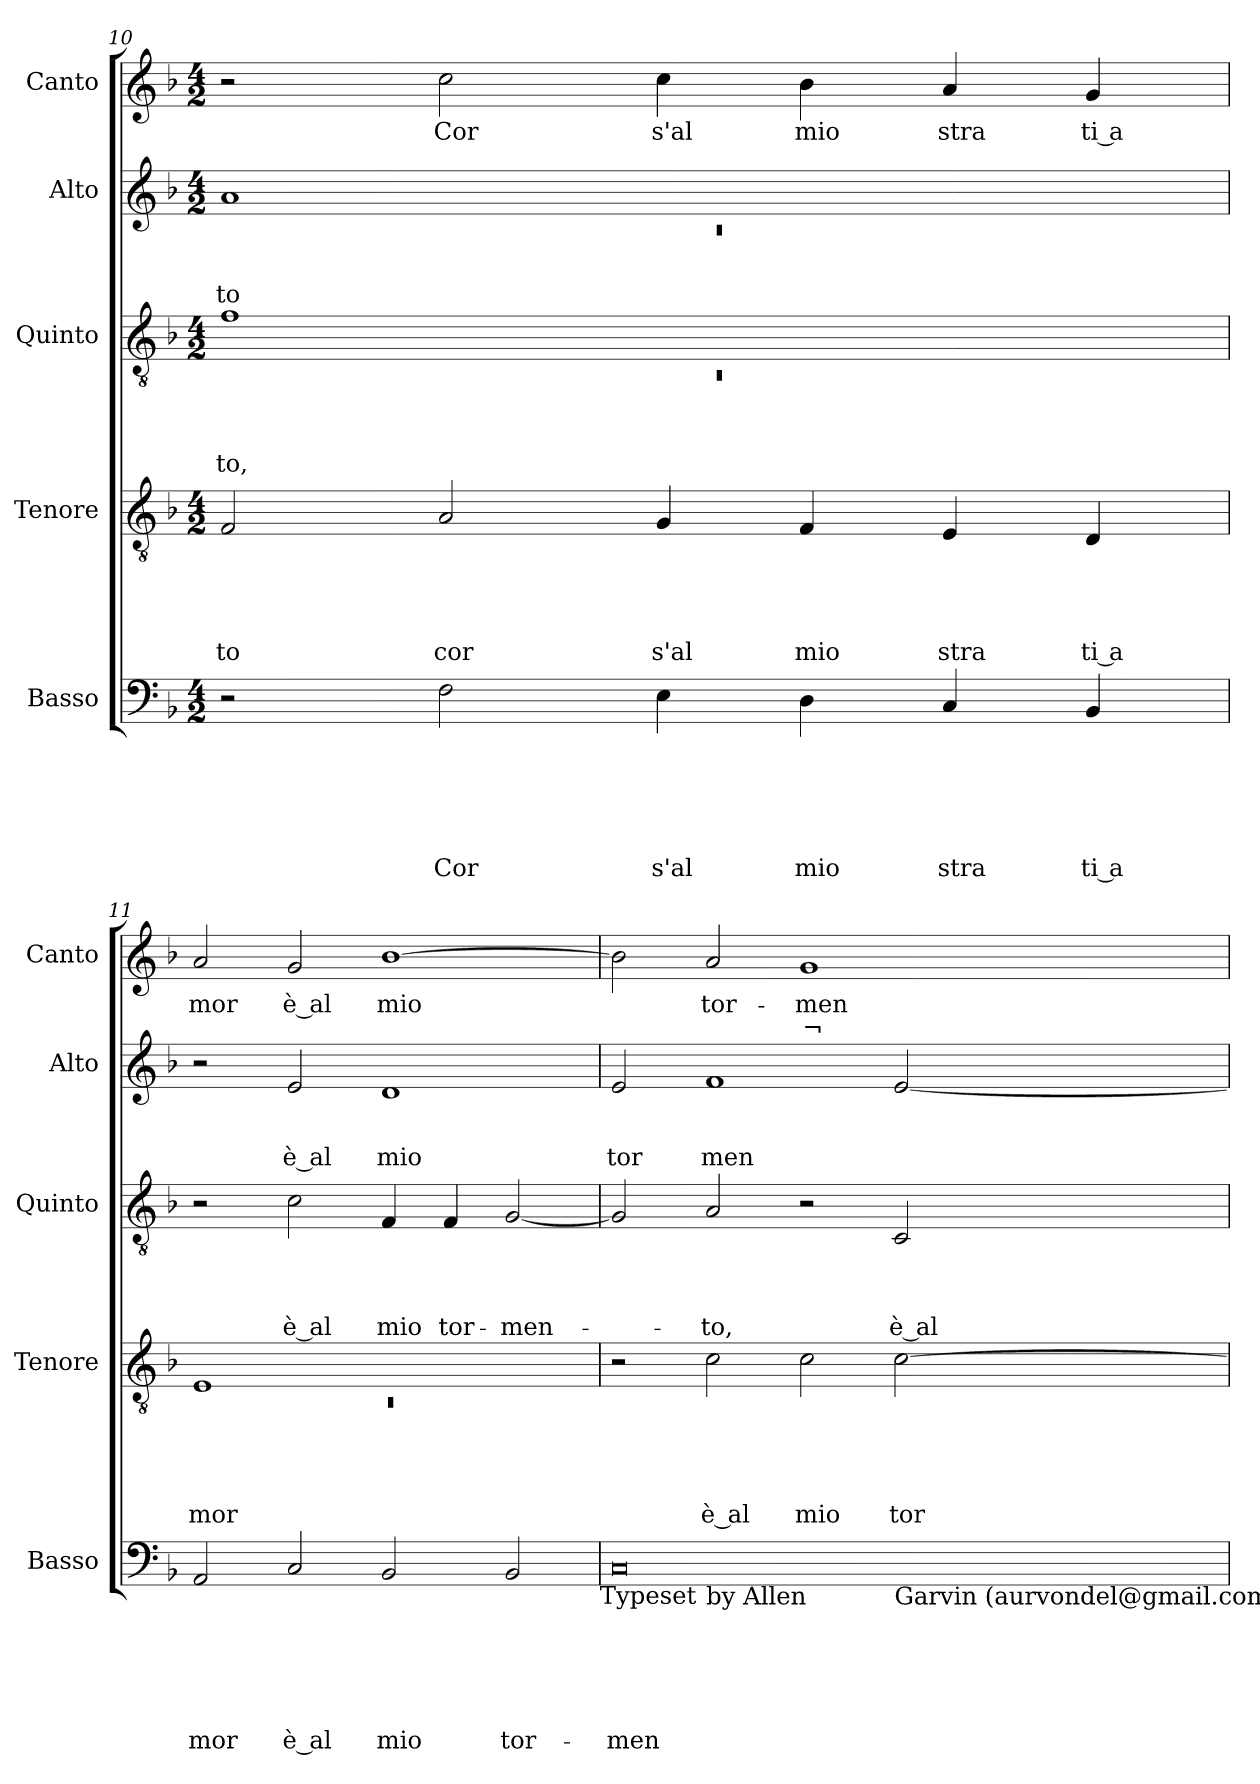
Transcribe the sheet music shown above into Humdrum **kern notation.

**kern	**text	**text	**text	**text	**text	**text	**kern	**text	**text	**text	**text	**text	**kern	**text	**text	**text	**text	**kern	**text	**text	**text	**kern	**text	**text
*part5	*part5	*part5	*part5	*part5	*part5	*part5	*part4	*part4	*part4	*part4	*part4	*part4	*part3	*part3	*part3	*part3	*part3	*part2	*part2	*part2	*part2	*part1	*part1	*part1
*staff5	*staff5	*staff5	*staff5	*staff5	*staff5	*staff5	*staff4	*staff4	*staff4	*staff4	*staff4	*staff4	*staff3	*staff3	*staff3	*staff3	*staff3	*staff2	*staff2	*staff2	*staff2	*staff1	*staff1	*staff1
*I"Basso	*	*	*	*	*	*	*I"Tenore	*	*	*	*	*	*I"Quinto	*	*	*	*	*I"Alto	*	*	*	*I"Canto	*	*
*I'Basso	*	*	*	*	*	*	*I'Tenore	*	*	*	*	*	*I'Quinto	*	*	*	*	*I'Alto	*	*	*	*I'Canto	*	*
*clefF4	*	*	*	*	*	*	*clefGv2	*	*	*	*	*	*clefGv2	*	*	*	*	*clefG2	*	*	*	*clefG2	*	*
*ITrd-3c-5	*	*	*	*	*	*	*	*	*	*	*	*	*ITrd-3c-5	*	*	*	*	*ITrd-3c-5	*	*	*	*	*	*
*k[b-e-]	*	*	*	*	*	*	*k[b-]	*	*	*	*	*	*k[b-e-]	*	*	*	*	*k[b-e-]	*	*	*	*k[b-]	*	*
*B-:	*	*	*	*	*	*	*F:	*	*	*	*	*	*B-:	*	*	*	*	*B-:	*	*	*	*F:	*	*
*M4/2	*	*	*	*	*	*	*M4/2	*	*	*	*	*	*M4/2	*	*	*	*	*M4/2	*	*	*	*M4/2	*	*
=10	=10	=10	=10	=10	=10	=10	=10	=10	=10	=10	=10	=10	=10	=10	=10	=10	=10	=10	=10	=10	=10	=10	=10	=10
*	*	*	*	*	*	*	*	*	*	*	*	*	*^	*	*	*	*	*^	*	*	*	*	*	*
!	!	!	!	!	!	!	!	!	!	!	!	!LO:LY:b	!	!LO:N:vis=1	!	!	!	!LO:LY:b	!	!LO:N:vis=1	!	!	!LO:LY:b	!	!	!
2r	.	.	.	.	.	.	2F/	.	.	.	.	to	1b-	0rC	.	.	.	-to,	1dd	0rc	.	.	to	2r	.	.
!	!	!	!	!	!	!LO:LY:b	!	!	!	!	!	!LO:LY:b	!	!	!	!	!	!	!	!	!	!	!	!	!LO:LY:b	!
2B-\	.	.	.	.	.	Cor	2A/	.	.	.	.	cor	.	.	.	.	.	.	.	.	.	.	.	2cc\	Cor	.
!	!	!	!	!	!	!LO:LY:b	!	!	!	!	!	!LO:LY:b	!	!	!	!	!	!	!	!	!	!	!	!	!LO:LY:b	!
4A\	.	.	.	.	.	s'al	4G/	.	.	.	.	s'al	1ryy	.	.	.	.	.	1ryy	.	.	.	.	4cc\	s'al	.
!	!	!	!	!	!	!LO:LY:b	!	!	!	!	!	!LO:LY:b	!	!	!	!	!	!	!	!	!	!	!	!	!LO:LY:b	!
4G\	.	.	.	.	.	mio	4F/	.	.	.	.	mio	.	.	.	.	.	.	.	.	.	.	.	4b-\	mio	.
!	!	!	!	!	!	!LO:LY:b	!	!	!	!	!	!LO:LY:b	!	!	!	!	!	!	!	!	!	!	!	!	!LO:LY:b	!
4F/	.	.	.	.	.	stra	4E/	.	.	.	.	stra	.	.	.	.	.	.	.	.	.	.	.	4a/	stra	.
!	!	!	!	!	!	!LO:LY:b:rj	!	!	!	!	!	!LO:LY:b:rj	!	!	!	!	!	!	!	!	!	!	!	!	!LO:LY:b:rj	!
4E-/	.	.	.	.	.	ti a	4D/	.	.	.	.	ti a	.	.	.	.	.	.	.	.	.	.	.	4g/	ti a	.
*	*	*	*	*	*	*	*	*	*	*	*	*	*v	*v	*	*	*	*	*	*	*	*	*	*	*	*
*	*	*	*	*	*	*	*	*	*	*	*	*	*	*	*	*	*	*v	*v	*	*	*	*	*	*
!!LO:LB:g=z
=11	=11	=11	=11	=11	=11	=11	=11	=11	=11	=11	=11	=11	=11	=11	=11	=11	=11	=11	=11	=11	=11	=11	=11	=11
*	*	*	*	*	*	*	*^	*	*	*	*	*	*	*	*	*	*	*	*	*	*	*	*	*
!	!	!	!	!	!	!LO:LY:b	!	!LO:N:vis=1	!	!	!	!	!LO:LY:b	!	!	!	!	!	!	!	!	!	!	!LO:LY:b	!
2D/	.	.	.	.	.	mor	1E	0rC	.	.	.	.	mor	2r	.	.	.	.	2r	.	.	.	2a/	mor	.
!	!	!	!	!	!	!LO:LY:b:rj	!	!	!	!	!	!	!	!	!	!	!	!LO:LY:b:rj	!	!	!	!LO:LY:b:rj	!	!LO:LY:b:rj	!
2F/	.	.	.	.	.	è al	.	.	.	.	.	.	.	2f\	.	.	.	è al	2a/	.	.	è al	2g/	è al	.
!	!	!	!	!	!	!LO:LY:b	!	!	!	!	!	!	!	!	!	!	!	!LO:LY:b	!	!	!	!LO:LY:b	!	!LO:LY:b	!
2E-/	.	.	.	.	.	mio	1ryy	.	.	.	.	.	.	4B-/	.	.	.	mio	1g	.	.	mio	[>1b-	mio	.
!	!	!	!	!	!	!	!	!	!	!	!	!	!	!	!	!	!	!LO:LY:b	!	!	!	!	!	!	!
.	.	.	.	.	.	.	.	.	.	.	.	.	.	4B-/	.	.	.	tor-	.	.	.	.	.	.	.
!	!	!	!	!	!	!LO:LY:b	!	!	!	!	!	!	!	!	!	!	!	!LO:LY:b	!	!	!	!	!	!	!
2E-/	.	.	.	.	.	tor-	.	.	.	.	.	.	.	[<2c/	.	.	.	-men-	.	.	.	.	.	.	.
*	*	*	*	*	*	*	*v	*v	*	*	*	*	*	*	*	*	*	*	*	*	*	*	*	*	*
!LO:TX:b:t=Typeset	!	!	!	!	!	!	!	!	!	!	!	!	!	!	!	!	!	!	!	!	!	!	!	!
=12	=12	=12	=12	=12	=12	=12	=12	=12	=12	=12	=12	=12	=12	=12	=12	=12	=12	=12	=12	=12	=12	=12	=12	=12
!	!	!	!	!	!	!LO:LY:b	!	!	!	!	!	!	!	!	!	!	!	!	!	!	!LO:LY:b	!	!	!
*^	*	*	*	*	*	*	*	*	*	*	*	*	*	*	*	*	*	*	*	*	*	*	*	*
*	*^	*	*	*	*	*	*	*	*	*	*	*	*	*	*	*	*	*	*	*	*	*	*	*	*
0F	2ryy	1.ryy	.	.	.	.	.	-men-	2r	.	.	.	.	.	2c/]	.	.	.	.	2a/	.	.	tor	2b-\]	.	.
!	!LO:TX:b:t=by Allen	!	!	!	!	!	!	!	!	!	!	!	!	!	!	!	!	!	!	!	!	!	!	!	!	!
!	!	!	!	!	!	!	!	!	!	!	!	!	!	!LO:LY:b:rj	!	!	!	!	!LO:LY:b	!	!	!	!LO:LY:b	!	!LO:LY:b	!
.	1.ryy	.	.	.	.	.	.	.	2c\	.	.	.	.	è al	2d/	.	.	.	-to,	1b-	.	.	men	2a/	tor-	.
!	!	!	!	!	!	!	!	!	!	!	!	!	!	!LO:LY:b	!	!	!	!	!	!	!	!	!	!	!LO:LY:b	!LO:LY:b
.	.	.	.	.	.	.	.	.	2c\	.	.	.	.	mio	2r	.	.	.	.	.	.	.	.	1g	-men-	¬-
!	!	!LO:TX:b:t=Garvin (aurvondel@gmail.com)	!	!	!	!	!	!	!	!	!	!	!	!	!	!	!	!	!	!	!	!	!	!	!	!
!	!	!	!	!	!	!	!	!	!	!	!	!	!	!LO:LY:b	!	!	!	!	!LO:LY:b:rj	!	!	!	!	!	!	!
.	.	2ryy	.	.	.	.	.	.	[>2c\	.	.	.	.	tor-	2F/	.	.	.	è al	[<2a/	.	.	.	.	.	.
*v	*v	*v	*	*	*	*	*	*	*	*	*	*	*	*	*	*	*	*	*	*	*	*	*	*	*	*
=	=	=	=	=	=	=	=	=	=	=	=	=	=	=	=	=	=	=	=	=	=	=	=	=
*-	*-	*-	*-	*-	*-	*-	*-	*-	*-	*-	*-	*-	*-	*-	*-	*-	*-	*-	*-	*-	*-	*-	*-	*-
